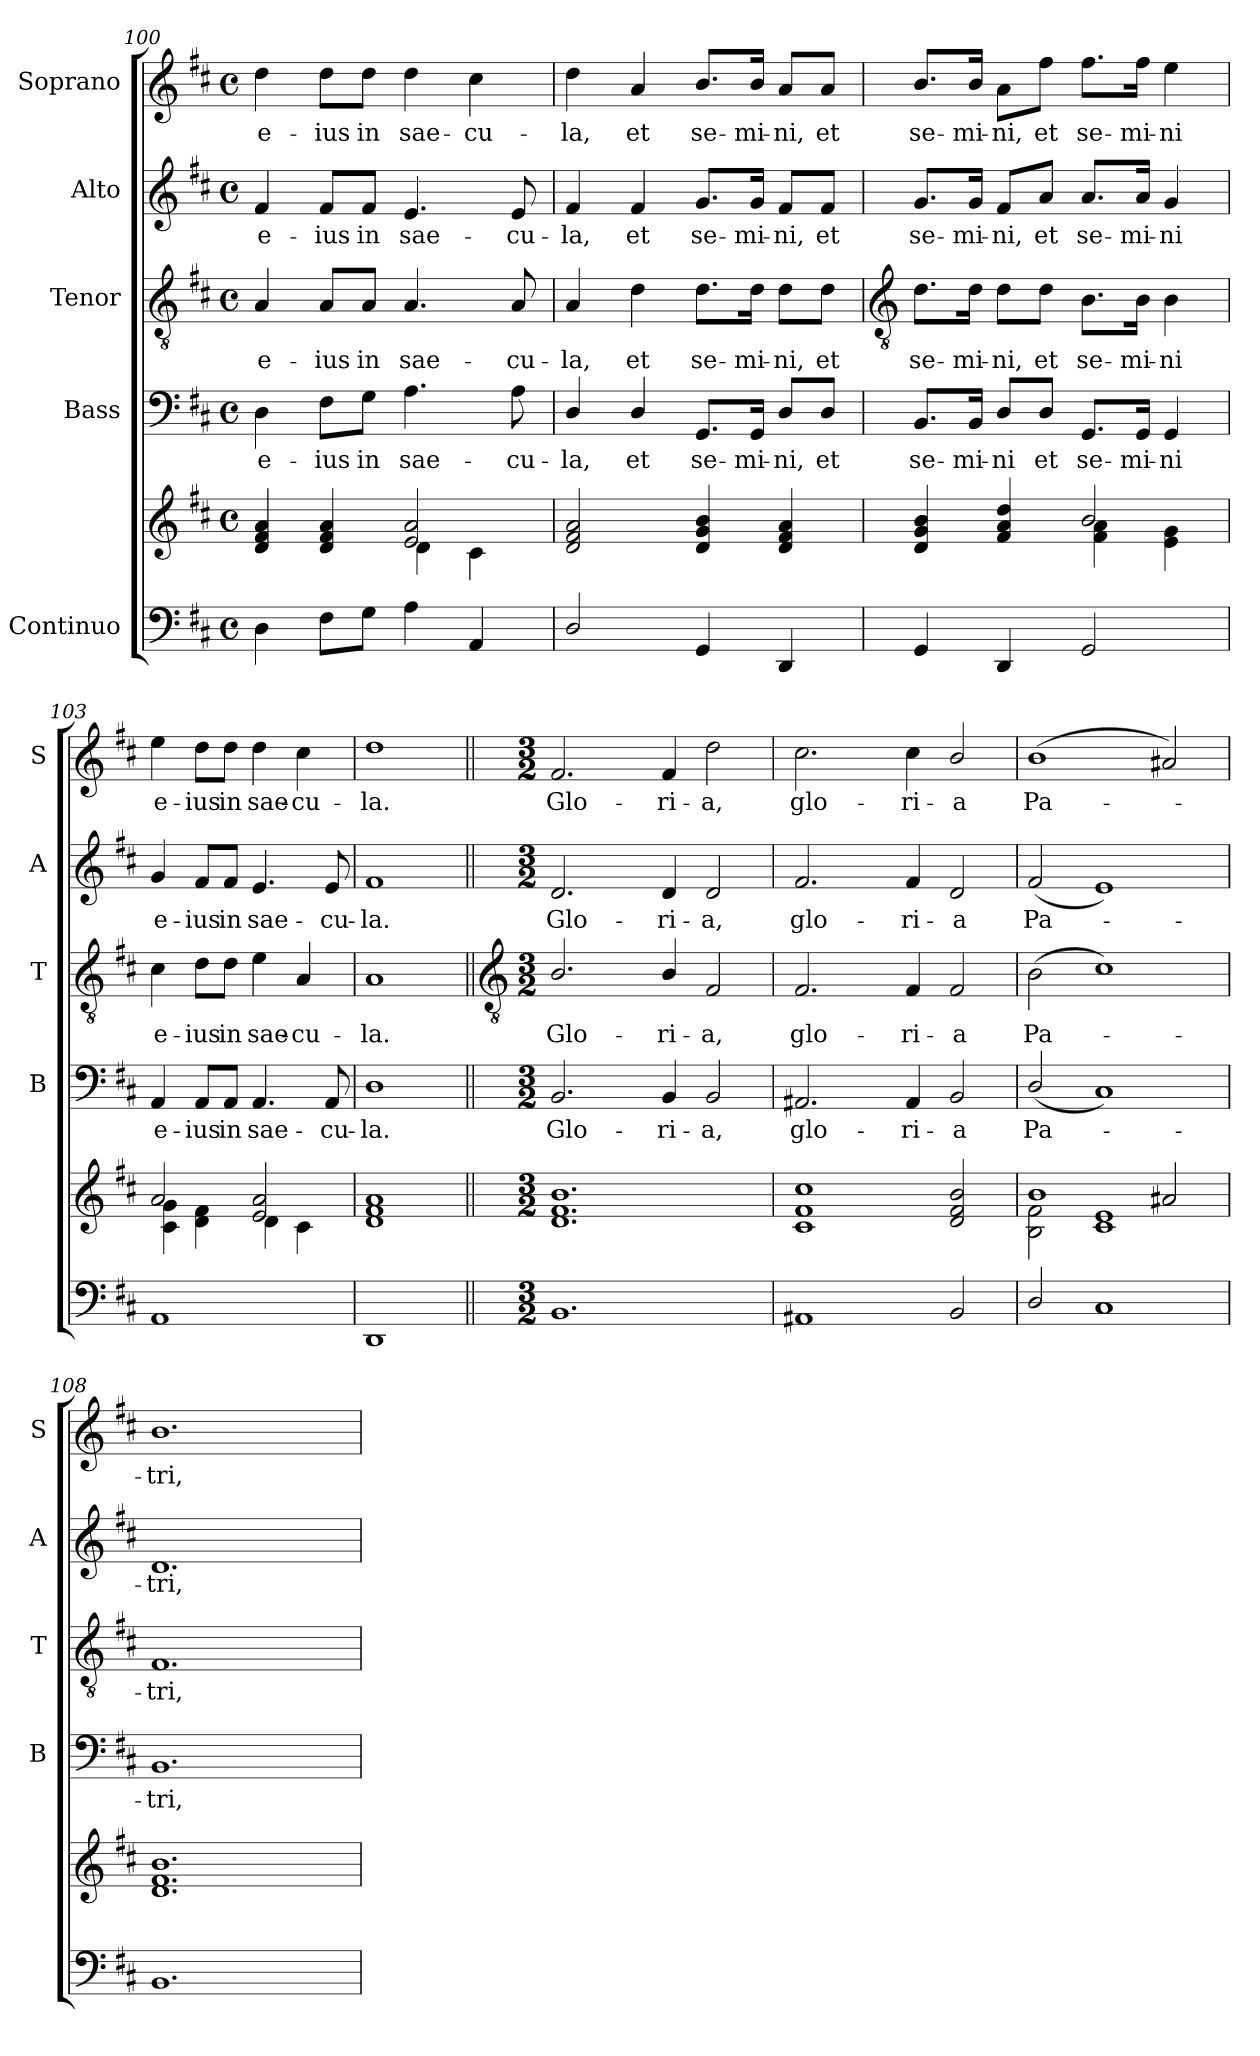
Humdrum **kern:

**kern	**kern	**kern	**text	**kern	**text	**kern	**text	**kern	**text
*part5	*part5	*part4	*part4	*part3	*part3	*part2	*part2	*part1	*part1
*staff6	*staff5	*staff4	*staff4	*staff3	*staff3	*staff2	*staff2	*staff1	*staff1
*I"Continuo	*	*I"Bass	*	*I"Tenor	*	*I"Alto	*	*I"Soprano	*
*	*	*I'B	*	*I'T	*	*I'A	*	*I'S	*
*clefF4	*clefG2	*clefF4	*	*clefGv2	*	*clefG2	*	*clefG2	*
*k[f#c#]	*k[f#c#]	*k[f#c#]	*	*k[f#c#]	*	*k[f#c#]	*	*k[f#c#]	*
*D:	*D:	*D:	*	*D:	*	*D:	*	*D:	*
*M4/4	*M4/4	*M4/4	*	*M4/4	*	*M4/4	*	*M4/4	*
*met(c)	*met(c)	*met(c)	*	*met(c)	*	*met(c)	*	*met(c)	*
=100	=100	=100	=100	=100	=100	=100	=100	=100	=100
*	*^	*	*	*	*	*	*	*	*
*	*	*^	*	*	*	*	*	*	*	*
!	!	!	!	!	!LO:LY:b	!	!LO:LY:b	!	!LO:LY:b	!	!LO:LY:b
4D	4d/ 4f#/ 4a/	2ryy	1ryy	4D	e-	4A	e-	4f#	e-	4dd	e-
!	!	!	!	!	!LO:LY:b	!	!LO:LY:b	!	!LO:LY:b	!	!LO:LY:b
8F#L	4d/ 4f#/ 4a/	.	.	8F#\L	-ius	8A/L	-ius	8f#/L	-ius	8dd\L	-ius
!	!	!	!	!	!LO:LY:b	!	!LO:LY:b	!	!LO:LY:b	!	!LO:LY:b
8GJ	.	.	.	8G\J	in	8A/J	in	8f#/J	in	8dd\J	in
!	!	!	!	!	!LO:LY:b	!	!LO:LY:b	!	!LO:LY:b	!	!LO:LY:b
4A	2e/ 2a/	4d\	.	4.A	sae-	4.A	sae-	4.e	sae-	4dd	sae-
!	!	!	!	!	!	!	!	!	!	!	!LO:LY:b
4AA	.	4c#\	.	.	.	.	.	.	.	4cc#	-cu-
!	!	!	!	!	!LO:LY:b	!	!LO:LY:b	!	!LO:LY:b	!	!
.	.	.	.	8A	-cu-	8A	-cu-	8e	-cu-	.	.
=101	=101	=101	=101	=101	=101	=101	=101	=101	=101	=101	=101
!	!	!	!	!	!LO:LY:b	!	!LO:LY:b	!	!LO:LY:b	!	!LO:LY:b
2D/	2d/ 2f#/ 2a/	2ryy	1ryy	4D/	-la,	4A	-la,	4f#	-la,	4dd	-la,
!	!	!	!	!	!LO:LY:b	!	!LO:LY:b	!	!LO:LY:b	!	!LO:LY:b
.	.	.	.	4D/	et	4d	et	4f#	et	4a	et
!	!	!	!	!	!LO:LY:b	!	!LO:LY:b	!	!LO:LY:b	!	!LO:LY:b
4GG	4d/ 4g/ 4b/	2ryy	.	8.GG/L	se-	8.d\L	se-	8.g/L	se-	8.b/L	se-
!	!	!	!	!	!LO:LY:b	!	!LO:LY:b	!	!LO:LY:b	!	!LO:LY:b
.	.	.	.	16GG/Jk	-mi-	16d\Jk	-mi-	16g/Jk	-mi-	16b/Jk	-mi-
!	!	!	!	!	!LO:LY:b	!	!LO:LY:b	!	!LO:LY:b	!	!LO:LY:b
4DD	4d/ 4f#/ 4a/	.	.	8D/L	-ni,	8d\L	-ni,	8f#/L	-ni,	8a/L	-ni,
!	!	!	!	!	!LO:LY:b	!	!LO:LY:b	!	!LO:LY:b	!	!LO:LY:b
.	.	.	.	8D/J	et	8d\J	et	8f#/J	et	8a/J	et
!!LO:LB:g=z
=102	=102	=102	=102	=102	=102	=102	=102	=102	=102	=102	=102
*	*	*	*	*	*	*clefGv2	*	*	*	*	*
!	!	!	!	!	!LO:LY:b	!	!LO:LY:b	!	!LO:LY:b	!	!LO:LY:b
4GG	4d/ 4g/ 4b/	2ryy	1ryy	8.BB/L	se-	8.d\L	se-	8.g/L	se-	8.b/L	se-
!	!	!	!	!	!LO:LY:b	!	!LO:LY:b	!	!LO:LY:b	!	!LO:LY:b
.	.	.	.	16BB/Jk	-mi-	16d\Jk	-mi-	16g/Jk	-mi-	16b/Jk	-mi-
!	!	!	!	!	!LO:LY:b	!	!LO:LY:b	!	!LO:LY:b	!	!LO:LY:b
4DD	4f#/ 4a/ 4dd/	.	.	8D/L	-ni	8d\L	-ni,	8f#/L	-ni,	8a\L	-ni,
!	!	!	!	!	!LO:LY:b	!	!LO:LY:b	!	!LO:LY:b	!	!LO:LY:b
.	.	.	.	8D/J	et	8d\J	et	8a/J	et	8ff#\J	et
!	!	!	!	!	!LO:LY:b	!	!LO:LY:b	!	!LO:LY:b	!	!LO:LY:b
2GG	2b/	4f#\ 4a\	.	8.GG/L	se-	8.B\L	se-	8.a/L	se-	8.ff#\L	se-
!	!	!	!	!	!LO:LY:b	!	!LO:LY:b	!	!LO:LY:b	!	!LO:LY:b
.	.	.	.	16GG/Jk	-mi-	16B\Jk	-mi-	16a/Jk	-mi-	16ff#\Jk	-mi-
!	!	!	!	!	!LO:LY:b	!	!LO:LY:b	!	!LO:LY:b	!	!LO:LY:b
.	.	4e\ 4g\	.	4GG	-ni	4B	-ni	4g	-ni	4ee	-ni
=103	=103	=103	=103	=103	=103	=103	=103	=103	=103	=103	=103
!	!	!	!	!	!LO:LY:b	!	!LO:LY:b	!	!LO:LY:b	!	!LO:LY:b
1AA	2a/	4c#\ 4g\	1ryy	4AA	e-	4c#	e-	4g	e-	4ee	e-
!	!	!	!	!	!LO:LY:b	!	!LO:LY:b	!	!LO:LY:b	!	!LO:LY:b
.	.	4d\ 4f#\	.	8AA/L	-ius	8d\L	-ius	8f#/L	-ius	8dd\L	-ius
!	!	!	!	!	!LO:LY:b	!	!LO:LY:b	!	!LO:LY:b	!	!LO:LY:b
.	.	.	.	8AA/J	in	8d\J	in	8f#/J	in	8dd\J	in
!	!	!	!	!	!LO:LY:b	!	!LO:LY:b	!	!LO:LY:b	!	!LO:LY:b
.	2e/ 2a/	4d\	.	4.AA	sae-	4e	sae-	4.e	sae-	4dd	sae-
!	!	!	!	!	!	!	!LO:LY:b	!	!	!	!LO:LY:b
.	.	4c#\	.	.	.	4A	-cu-	.	.	4cc#	-cu-
!	!	!	!	!	!LO:LY:b	!	!	!	!LO:LY:b	!	!
.	.	.	.	8AA	-cu-	.	.	8e	-cu-	.	.
=104	=104	=104	=104	=104	=104	=104	=104	=104	=104	=104	=104
!	!	!	!	!	!LO:LY:b	!	!LO:LY:b	!	!LO:LY:b	!	!LO:LY:b
1DD	1a/	1d\ 1f#\	1ryy	1D	-la.	1A	-la.	1f#	-la.	1dd	-la.
!!LO:LB:g=z
=105||	=105||	=105||	=105||	=105||	=105||	=105||	=105||	=105||	=105||	=105||	=105||
*	*	*	*	*	*	*clefGv2	*	*	*	*	*
*M3/2	*M3/2	*	*	*M3/2	*	*M3/2	*	*M3/2	*	*M3/2	*
!	!	!	!LO:N:vis=1	!	!LO:LY:b	!	!LO:LY:b	!	!LO:LY:b	!	!LO:LY:b
1.BB	1.d/ 1.f#/ 1.b/	2ryy	1.ryy	2.BB	Glo-	2.B/	Glo-	2.d	Glo-	2.f#	Glo-
.	.	2ryy	.	.	.	.	.	.	.	.	.
!	!	!	!	!	!LO:LY:b	!	!LO:LY:b	!	!LO:LY:b	!	!LO:LY:b
.	.	.	.	4BB	-ri-	4B/	-ri-	4d	-ri-	4f#	-ri-
!	!	!	!	!	!LO:LY:b	!	!LO:LY:b	!	!LO:LY:b	!	!LO:LY:b
.	.	2ryy	.	2BB	-a,	2F#	-a,	2d	-a,	2dd	-a,
=106	=106	=106	=106	=106	=106	=106	=106	=106	=106	=106	=106
!	!	!	!LO:N:vis=1	!	!LO:LY:b	!	!LO:LY:b	!	!LO:LY:b	!	!LO:LY:b
1AA#X	1c#/ 1f#/ 1cc#/	2ryy	1.ryy	2.AA#X	glo-	2.F#	glo-	2.f#	glo-	2.cc#	glo-
.	.	2ryy	.	.	.	.	.	.	.	.	.
!	!	!	!	!	!LO:LY:b	!	!LO:LY:b	!	!LO:LY:b	!	!LO:LY:b
.	.	.	.	4AA#	-ri-	4F#	-ri-	4f#	-ri-	4cc#	-ri-
!	!	!	!	!	!LO:LY:b	!	!LO:LY:b	!	!LO:LY:b	!	!LO:LY:b
2BB	2d/ 2f#/ 2b/	2ryy	.	2BB	-a	2F#	-a	2d	-a	2b/	-a
=107	=107	=107	=107	=107	=107	=107	=107	=107	=107	=107	=107
!	!	!	!LO:N:vis=1	!	!LO:LY:b	!	!LO:LY:b	!	!LO:LY:b	!	!LO:LY:b
2D/	1b/	2B\ 2f#\	1.ryy	(<2D/	Pa-	(>2B	Pa-	(<2f#	Pa-	(<1b	Pa-
1C#	.	1c#\ 1e\	.	1C#)	.	1c#)	.	1e)	.	.	.
.	2a#X/	.	.	.	.	.	.	.	.	2a#X)	.
=108	=108	=108	=108	=108	=108	=108	=108	=108	=108	=108	=108
!	!	!	!LO:N:vis=1	!	!LO:LY:b	!	!LO:LY:b	!	!LO:LY:b	!	!LO:LY:b
1.BB	1.d/ 1.f#/ 1.b/	2ryy	1.ryy	1.BB	tri,	1.F#	tri,	1.d	tri,	1.b	tri,
.	.	2ryy	.	.	.	.	.	.	.	.	.
.	.	2ryy	.	.	.	.	.	.	.	.	.
*	*v	*v	*v	*	*	*	*	*	*	*	*
=	=	=	=	=	=	=	=	=	=
*-	*-	*-	*-	*-	*-	*-	*-	*-	*-
